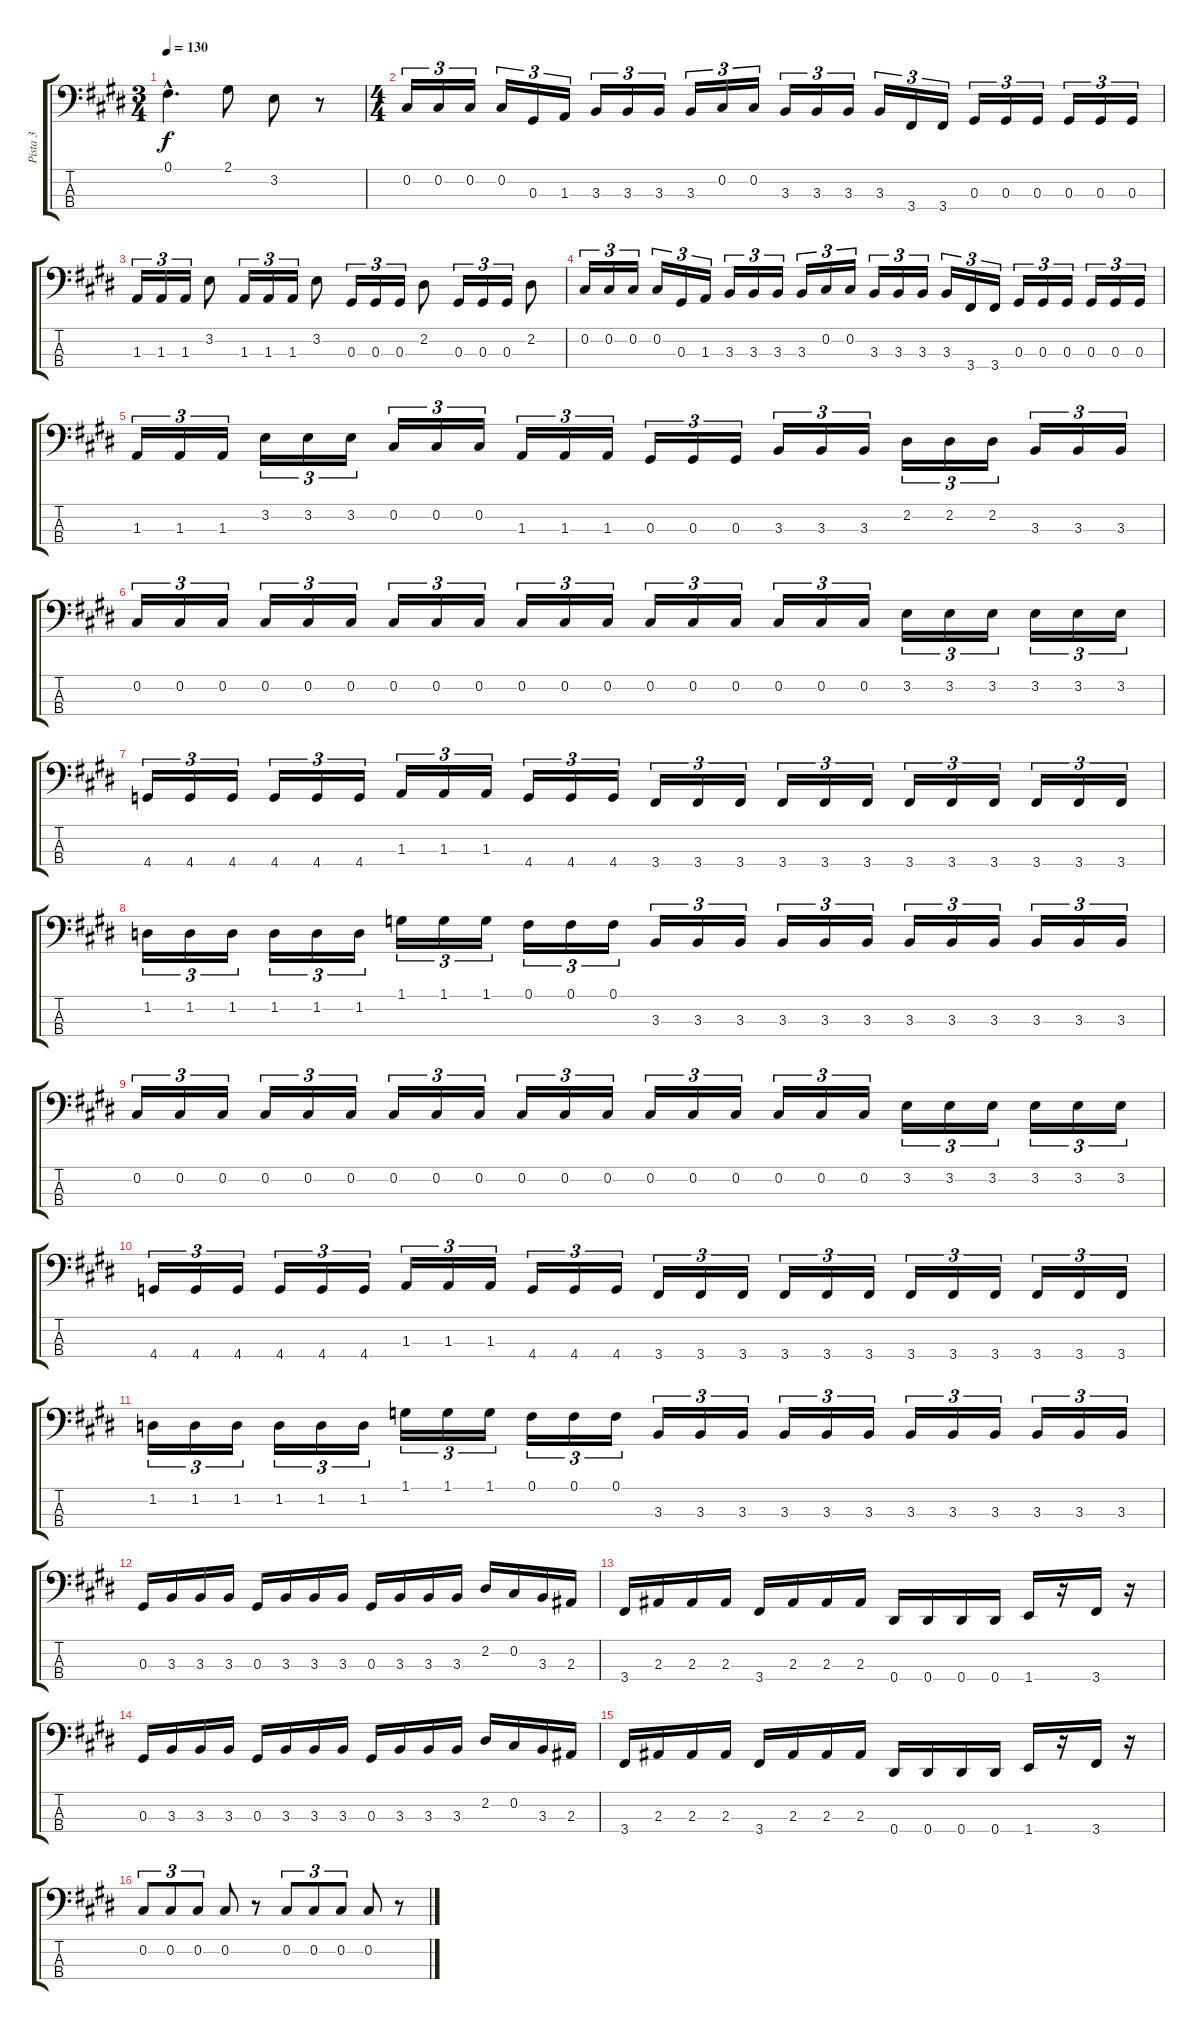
\track ("Pista 3" "Pista 3") {instrument electricbasspick}
\staff {score tabs}
\tuning (Gb2 Db2 Ab1 Eb1) {hide}
\ts (3 4)
\tempo 130
\clef f4
\ks e
0.1{hac}.4{d dy f} 2.1.8 3.2.8 r.8 |
\ts (4 4)
0.2.16{tu (3 2)} 0.2.16{tu (3 2)} 0.2.16{tu (3 2)} 0.2.16{tu (3 2)} 0.3.16{tu (3 2)} 1.3.16{tu (3 2)} 3.3.16{tu (3 2)} 3.3.16{tu (3 2)} 3.3.16{tu (3 2)} 3.3.16{tu (3 2)} 0.2.16{tu (3 2)} 0.2.16{tu (3 2)} 3.3.16{tu (3 2)} 3.3.16{tu (3 2)} 3.3.16{tu (3 2)} 3.3.16{tu (3 2)} 3.4.16{tu (3 2)} 3.4.16{tu (3 2)} 0.3.16{tu (3 2)} 0.3.16{tu (3 2)} 0.3.16{tu (3 2)} 0.3.16{tu (3 2)} 0.3.16{tu (3 2)} 0.3.16{tu (3 2)} |
1.3.16{tu (3 2)} 1.3.16{tu (3 2)} 1.3.16{tu (3 2)} 3.2.8 1.3.16{tu (3 2)} 1.3.16{tu (3 2)} 1.3.16{tu (3 2)} 3.2.8 0.3.16{tu (3 2)} 0.3.16{tu (3 2)} 0.3.16{tu (3 2)} 2.2.8 0.3.16{tu (3 2)} 0.3.16{tu (3 2)} 0.3.16{tu (3 2)} 2.2.8 |
0.2.16{tu (3 2)} 0.2.16{tu (3 2)} 0.2.16{tu (3 2)} 0.2.16{tu (3 2)} 0.3.16{tu (3 2)} 1.3.16{tu (3 2)} 3.3.16{tu (3 2)} 3.3.16{tu (3 2)} 3.3.16{tu (3 2)} 3.3.16{tu (3 2)} 0.2.16{tu (3 2)} 0.2.16{tu (3 2)} 3.3.16{tu (3 2)} 3.3.16{tu (3 2)} 3.3.16{tu (3 2)} 3.3.16{tu (3 2)} 3.4.16{tu (3 2)} 3.4.16{tu (3 2)} 0.3.16{tu (3 2)} 0.3.16{tu (3 2)} 0.3.16{tu (3 2)} 0.3.16{tu (3 2)} 0.3.16{tu (3 2)} 0.3.16{tu (3 2)} |
1.3.16{tu (3 2)} 1.3.16{tu (3 2)} 1.3.16{tu (3 2)} 3.2.16{tu (3 2)} 3.2.16{tu (3 2)} 3.2.16{tu (3 2)} 0.2.16{tu (3 2)} 0.2.16{tu (3 2)} 0.2.16{tu (3 2)} 1.3.16{tu (3 2)} 1.3.16{tu (3 2)} 1.3.16{tu (3 2)} 0.3.16{tu (3 2)} 0.3.16{tu (3 2)} 0.3.16{tu (3 2)} 3.3.16{tu (3 2)} 3.3.16{tu (3 2)} 3.3.16{tu (3 2)} 2.2.16{tu (3 2)} 2.2.16{tu (3 2)} 2.2.16{tu (3 2)} 3.3.16{tu (3 2)} 3.3.16{tu (3 2)} 3.3.16{tu (3 2)} |
0.2.16{tu (3 2)} 0.2.16{tu (3 2)} 0.2.16{tu (3 2)} 0.2.16{tu (3 2)} 0.2.16{tu (3 2)} 0.2.16{tu (3 2)} 0.2.16{tu (3 2)} 0.2.16{tu (3 2)} 0.2.16{tu (3 2)} 0.2.16{tu (3 2)} 0.2.16{tu (3 2)} 0.2.16{tu (3 2)} 0.2.16{tu (3 2)} 0.2.16{tu (3 2)} 0.2.16{tu (3 2)} 0.2.16{tu (3 2)} 0.2.16{tu (3 2)} 0.2.16{tu (3 2)} 3.2.16{tu (3 2)} 3.2.16{tu (3 2)} 3.2.16{tu (3 2)} 3.2.16{tu (3 2)} 3.2.16{tu (3 2)} 3.2.16{tu (3 2)} |
4.4.16{tu (3 2)} 4.4.16{tu (3 2)} 4.4.16{tu (3 2)} 4.4.16{tu (3 2)} 4.4.16{tu (3 2)} 4.4.16{tu (3 2)} 1.3.16{tu (3 2)} 1.3.16{tu (3 2)} 1.3.16{tu (3 2)} 4.4.16{tu (3 2)} 4.4.16{tu (3 2)} 4.4.16{tu (3 2)} 3.4.16{tu (3 2)} 3.4.16{tu (3 2)} 3.4.16{tu (3 2)} 3.4.16{tu (3 2)} 3.4.16{tu (3 2)} 3.4.16{tu (3 2)} 3.4.16{tu (3 2)} 3.4.16{tu (3 2)} 3.4.16{tu (3 2)} 3.4.16{tu (3 2)} 3.4.16{tu (3 2)} 3.4.16{tu (3 2)} |
1.2.16{tu (3 2)} 1.2.16{tu (3 2)} 1.2.16{tu (3 2)} 1.2.16{tu (3 2)} 1.2.16{tu (3 2)} 1.2.16{tu (3 2)} 1.1.16{tu (3 2)} 1.1.16{tu (3 2)} 1.1.16{tu (3 2)} 0.1.16{tu (3 2)} 0.1.16{tu (3 2)} 0.1.16{tu (3 2)} 3.3.16{tu (3 2)} 3.3.16{tu (3 2)} 3.3.16{tu (3 2)} 3.3.16{tu (3 2)} 3.3.16{tu (3 2)} 3.3.16{tu (3 2)} 3.3.16{tu (3 2)} 3.3.16{tu (3 2)} 3.3.16{tu (3 2)} 3.3.16{tu (3 2)} 3.3.16{tu (3 2)} 3.3.16{tu (3 2)} |
0.2.16{tu (3 2)} 0.2.16{tu (3 2)} 0.2.16{tu (3 2)} 0.2.16{tu (3 2)} 0.2.16{tu (3 2)} 0.2.16{tu (3 2)} 0.2.16{tu (3 2)} 0.2.16{tu (3 2)} 0.2.16{tu (3 2)} 0.2.16{tu (3 2)} 0.2.16{tu (3 2)} 0.2.16{tu (3 2)} 0.2.16{tu (3 2)} 0.2.16{tu (3 2)} 0.2.16{tu (3 2)} 0.2.16{tu (3 2)} 0.2.16{tu (3 2)} 0.2.16{tu (3 2)} 3.2.16{tu (3 2)} 3.2.16{tu (3 2)} 3.2.16{tu (3 2)} 3.2.16{tu (3 2)} 3.2.16{tu (3 2)} 3.2.16{tu (3 2)} |
4.4.16{tu (3 2)} 4.4.16{tu (3 2)} 4.4.16{tu (3 2)} 4.4.16{tu (3 2)} 4.4.16{tu (3 2)} 4.4.16{tu (3 2)} 1.3.16{tu (3 2)} 1.3.16{tu (3 2)} 1.3.16{tu (3 2)} 4.4.16{tu (3 2)} 4.4.16{tu (3 2)} 4.4.16{tu (3 2)} 3.4.16{tu (3 2)} 3.4.16{tu (3 2)} 3.4.16{tu (3 2)} 3.4.16{tu (3 2)} 3.4.16{tu (3 2)} 3.4.16{tu (3 2)} 3.4.16{tu (3 2)} 3.4.16{tu (3 2)} 3.4.16{tu (3 2)} 3.4.16{tu (3 2)} 3.4.16{tu (3 2)} 3.4.16{tu (3 2)} |
1.2.16{tu (3 2)} 1.2.16{tu (3 2)} 1.2.16{tu (3 2)} 1.2.16{tu (3 2)} 1.2.16{tu (3 2)} 1.2.16{tu (3 2)} 1.1.16{tu (3 2)} 1.1.16{tu (3 2)} 1.1.16{tu (3 2)} 0.1.16{tu (3 2)} 0.1.16{tu (3 2)} 0.1.16{tu (3 2)} 3.3.16{tu (3 2)} 3.3.16{tu (3 2)} 3.3.16{tu (3 2)} 3.3.16{tu (3 2)} 3.3.16{tu (3 2)} 3.3.16{tu (3 2)} 3.3.16{tu (3 2)} 3.3.16{tu (3 2)} 3.3.16{tu (3 2)} 3.3.16{tu (3 2)} 3.3.16{tu (3 2)} 3.3.16{tu (3 2)} |
0.3.16 3.3.16 3.3.16 3.3.16 0.3.16 3.3.16 3.3.16 3.3.16 0.3.16 3.3.16 3.3.16 3.3.16 2.2.16 0.2.16 3.3.16 2.3.16 |
3.4.16 2.3.16 2.3.16 2.3.16 3.4.16 2.3.16 2.3.16 2.3.16 0.4.16 0.4.16 0.4.16 0.4.16 1.4.16 r.16 3.4.16 r.16 |
0.3.16 3.3.16 3.3.16 3.3.16 0.3.16 3.3.16 3.3.16 3.3.16 0.3.16 3.3.16 3.3.16 3.3.16 2.2.16 0.2.16 3.3.16 2.3.16 |
3.4.16 2.3.16 2.3.16 2.3.16 3.4.16 2.3.16 2.3.16 2.3.16 0.4.16 0.4.16 0.4.16 0.4.16 1.4.16 r.16 3.4.16 r.16 |
0.2.8{tu (3 2)} 0.2.8{tu (3 2)} 0.2.8{tu (3 2)} 0.2.8 r.8 0.2.8{tu (3 2)} 0.2.8{tu (3 2)} 0.2.8{tu (3 2)} 0.2.8 r.8
